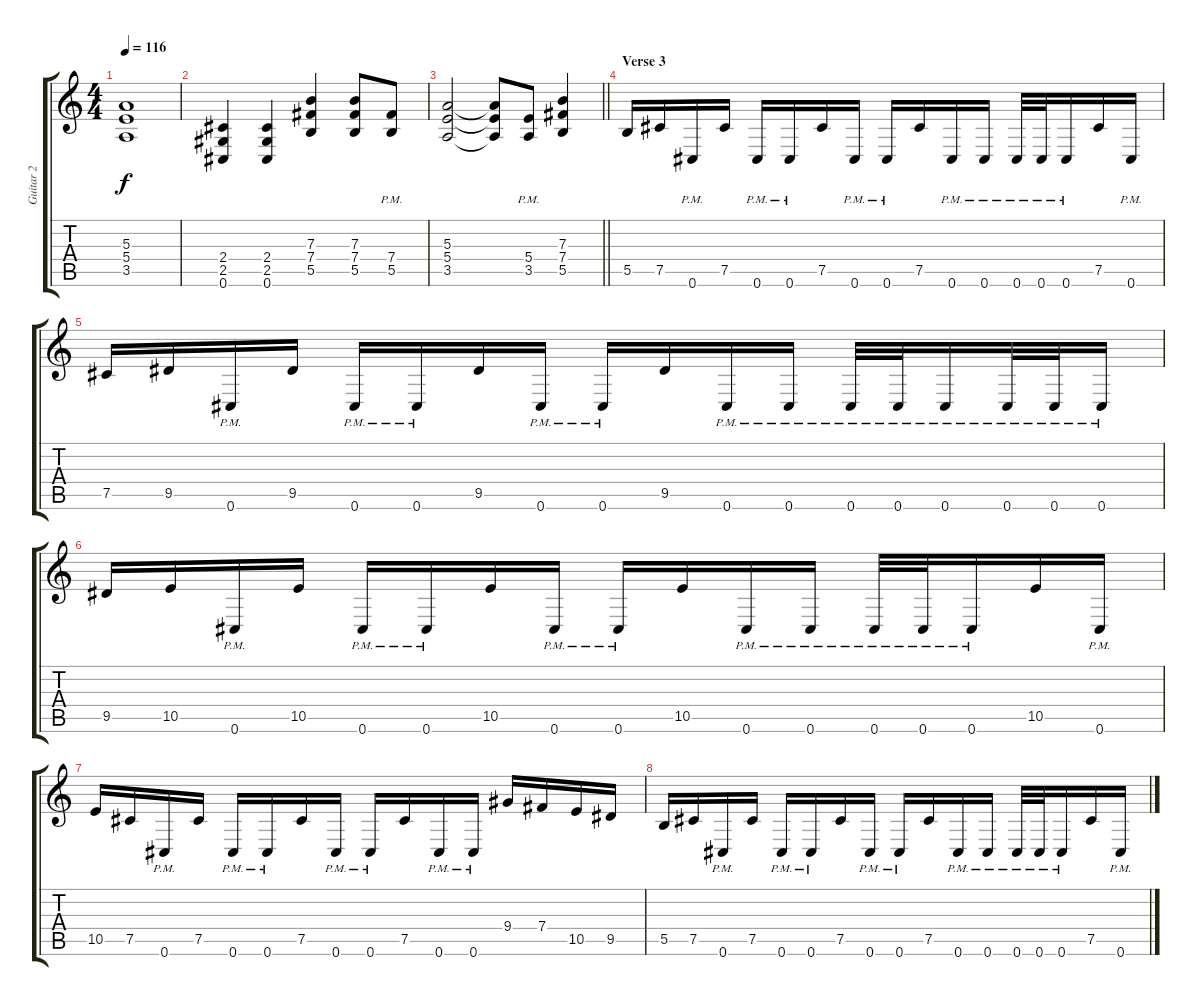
\track ("Guitar 2" "Guitar 2") {instrument distortionguitar}
\staff {score tabs}
\tuning (Db4 Ab3 E3 B2 Gb2 Db2) {hide}
\ts (4 4)
\tempo 116
\clef g2
\ks c
(5.3 5.4 3.5).1{dy f} |
(2.4 2.5 0.6).4 (2.4 2.5 0.6).4 (7.3 7.4 5.5).4 (7.3 7.4 5.5).8 (7.4{pm} 5.5{pm}).8 |
\barLineRight lightlight
(5.3 5.4 3.5).2 (5.3{t} 5.4{t} 3.5{t}).8 (5.4{pm} 3.5{pm}).8 (7.3 7.4 5.5).4 |
\section ("" "Verse 3")
5.5.16 7.5.16 0.6{pm}.16 7.5.16 0.6{pm}.16 0.6{pm}.16 7.5.16 0.6{pm}.16 0.6{pm}.16 7.5.16 0.6{pm}.16 0.6{pm}.16 0.6{pm}.32 0.6{pm}.32 0.6{pm}.16 7.5.16 0.6{pm}.16 |
7.5.16 9.5.16 0.6{pm}.16 9.5.16 0.6{pm}.16 0.6{pm}.16 9.5.16 0.6{pm}.16 0.6{pm}.16 9.5.16 0.6{pm}.16 0.6{pm}.16 0.6{pm}.32 0.6{pm}.32 0.6{pm}.16 0.6{pm}.32 0.6{pm}.32 0.6{pm}.16 |
9.5.16 10.5.16 0.6{pm}.16 10.5.16 0.6{pm}.16 0.6{pm}.16 10.5.16 0.6{pm}.16 0.6{pm}.16 10.5.16 0.6{pm}.16 0.6{pm}.16 0.6{pm}.32 0.6{pm}.32 0.6{pm}.16 10.5.16 0.6{pm}.16 |
10.5.16 7.5.16 0.6{pm}.16 7.5.16 0.6{pm}.16 0.6{pm}.16 7.5.16 0.6{pm}.16 0.6{pm}.16 7.5.16 0.6{pm}.16 0.6{pm}.16 9.4.16 7.4.16 10.5.16 9.5.16 |
5.5.16 7.5.16 0.6{pm}.16 7.5.16 0.6{pm}.16 0.6{pm}.16 7.5.16 0.6{pm}.16 0.6{pm}.16 7.5.16 0.6{pm}.16 0.6{pm}.16 0.6{pm}.32 0.6{pm}.32 0.6{pm}.16 7.5.16 0.6{pm}.16
